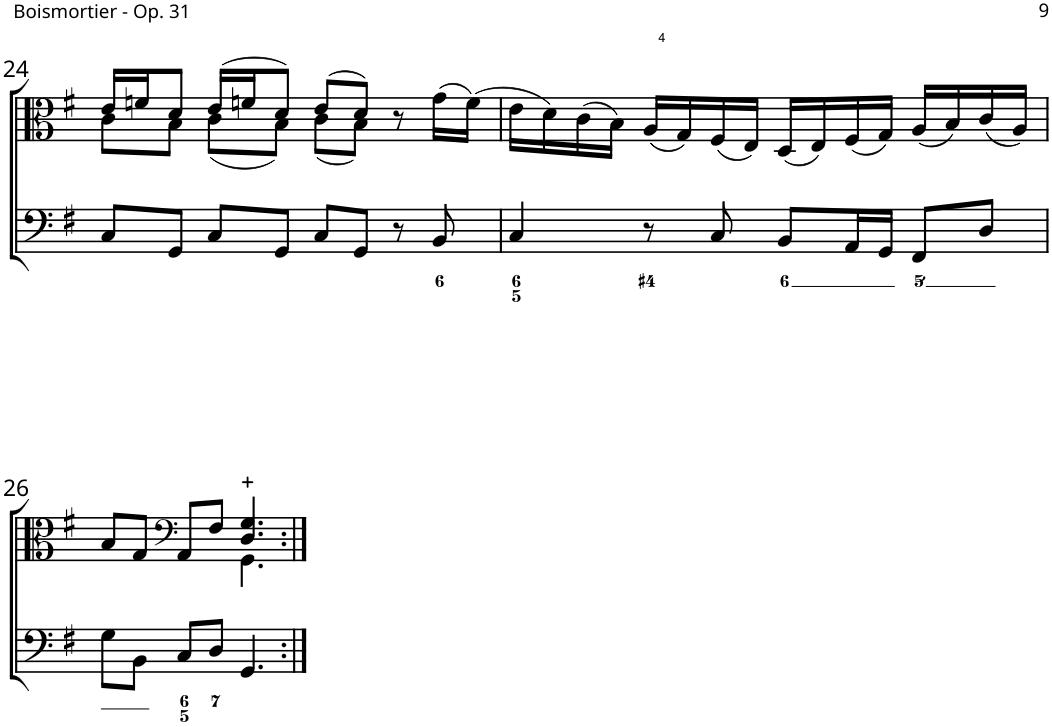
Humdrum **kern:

**kern	**kern
*part2	*part1
*staff2	*staff1
*I"Viola da gamba (7 strings)	*I"Viola da gamba (7 strings)
!!LO:PB:g=z
*clefF4	*clefC3
*k[f#]	*k[f#]
*M4/4	*M4/4
*met(c)	*met(c)
=24	=24
*	*^
8C/L	16e/LL	8c\L
.	16fn/J	.
8GG/J	8d/J	8B\J
8C/L	(16e/LL	(8c\L
.	16fn/J	.
8GG/J	8d/J)	8B\J)
8C/L	(8e/L	(8c\L
8GG/J	8d/J)	8B\J)
8r	8r	4ryy
8BB/	(16g\LL	.
.	(16f\JJ)	.
*	*v	*v
=25	=25
4C/	16e\LL
.	16d\)
.	(16c\
.	16B\JJ)
8r	(16A/LL
.	16G/)
8C/	(16F#/
.	16E/JJ)
8BB/L	(16D/LL
.	16E/)
16AA/L	(16F#/
16GG/JJ	16G/JJ)
8FF#/L	(16A/LL
.	16B/)
8D/J	(16c/
.	16A/JJ)
!!LO:LB:g=z
=26	=26
*	*^
8G\L	8B/L	2ryy
8BB\J	8G/J	.
*	*clefF4	*
8C/L	8AA/L	.
8D/J	8F#/J	.
4.GG/	4.D/ 4.G/	4.GG\
*	*v	*v
=:|!	=:|!
*-	*-
